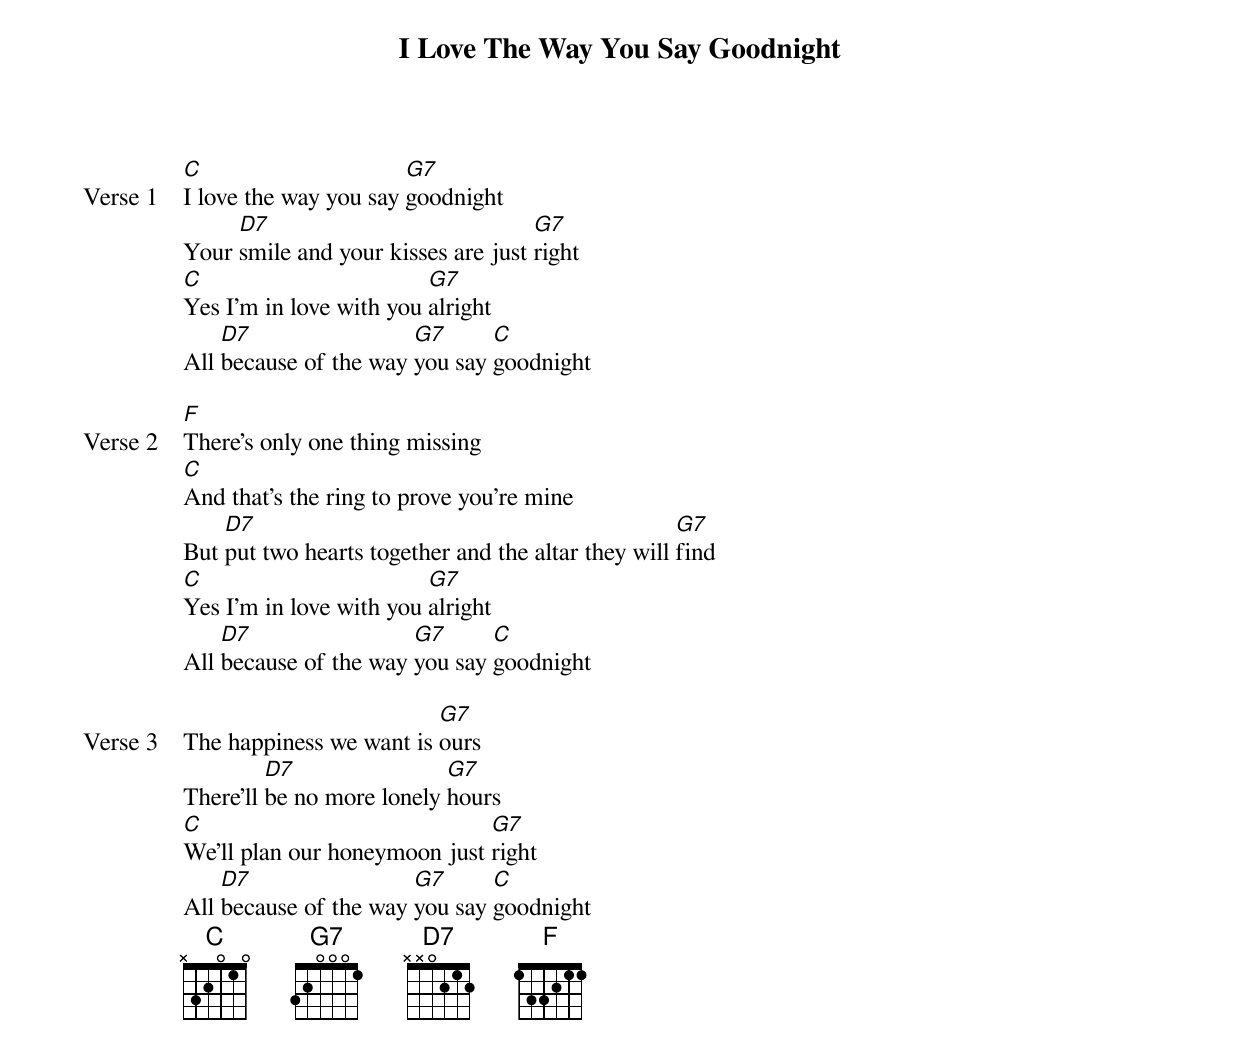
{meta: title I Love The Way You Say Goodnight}
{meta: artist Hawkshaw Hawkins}
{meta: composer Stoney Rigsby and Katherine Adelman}

{start_of_verse: Verse 1}
[C]I love the way you say [G7]goodnight
Your [D7]smile and your kisses are just [G7]right
[C]Yes I'm in love with you [G7]alright
All [D7]because of the way [G7]you say [C]goodnight
{end_of_verse}

{start_of_verse: Verse 2}
[F]There's only one thing missing
[C]And that's the ring to prove you're mine
But [D7]put two hearts together and the altar they will [G7]find
[C]Yes I'm in love with you [G7]alright
All [D7]because of the way [G7]you say [C]goodnight
{end_of_verse}

{start_of_verse: Verse 3}
The happiness we want is [G7]ours
There'll [D7]be no more lonely [G7]hours
[C]We'll plan our honeymoon just [G7]right
All [D7]because of the way [G7]you say [C]goodnight
{end_of_verse}
